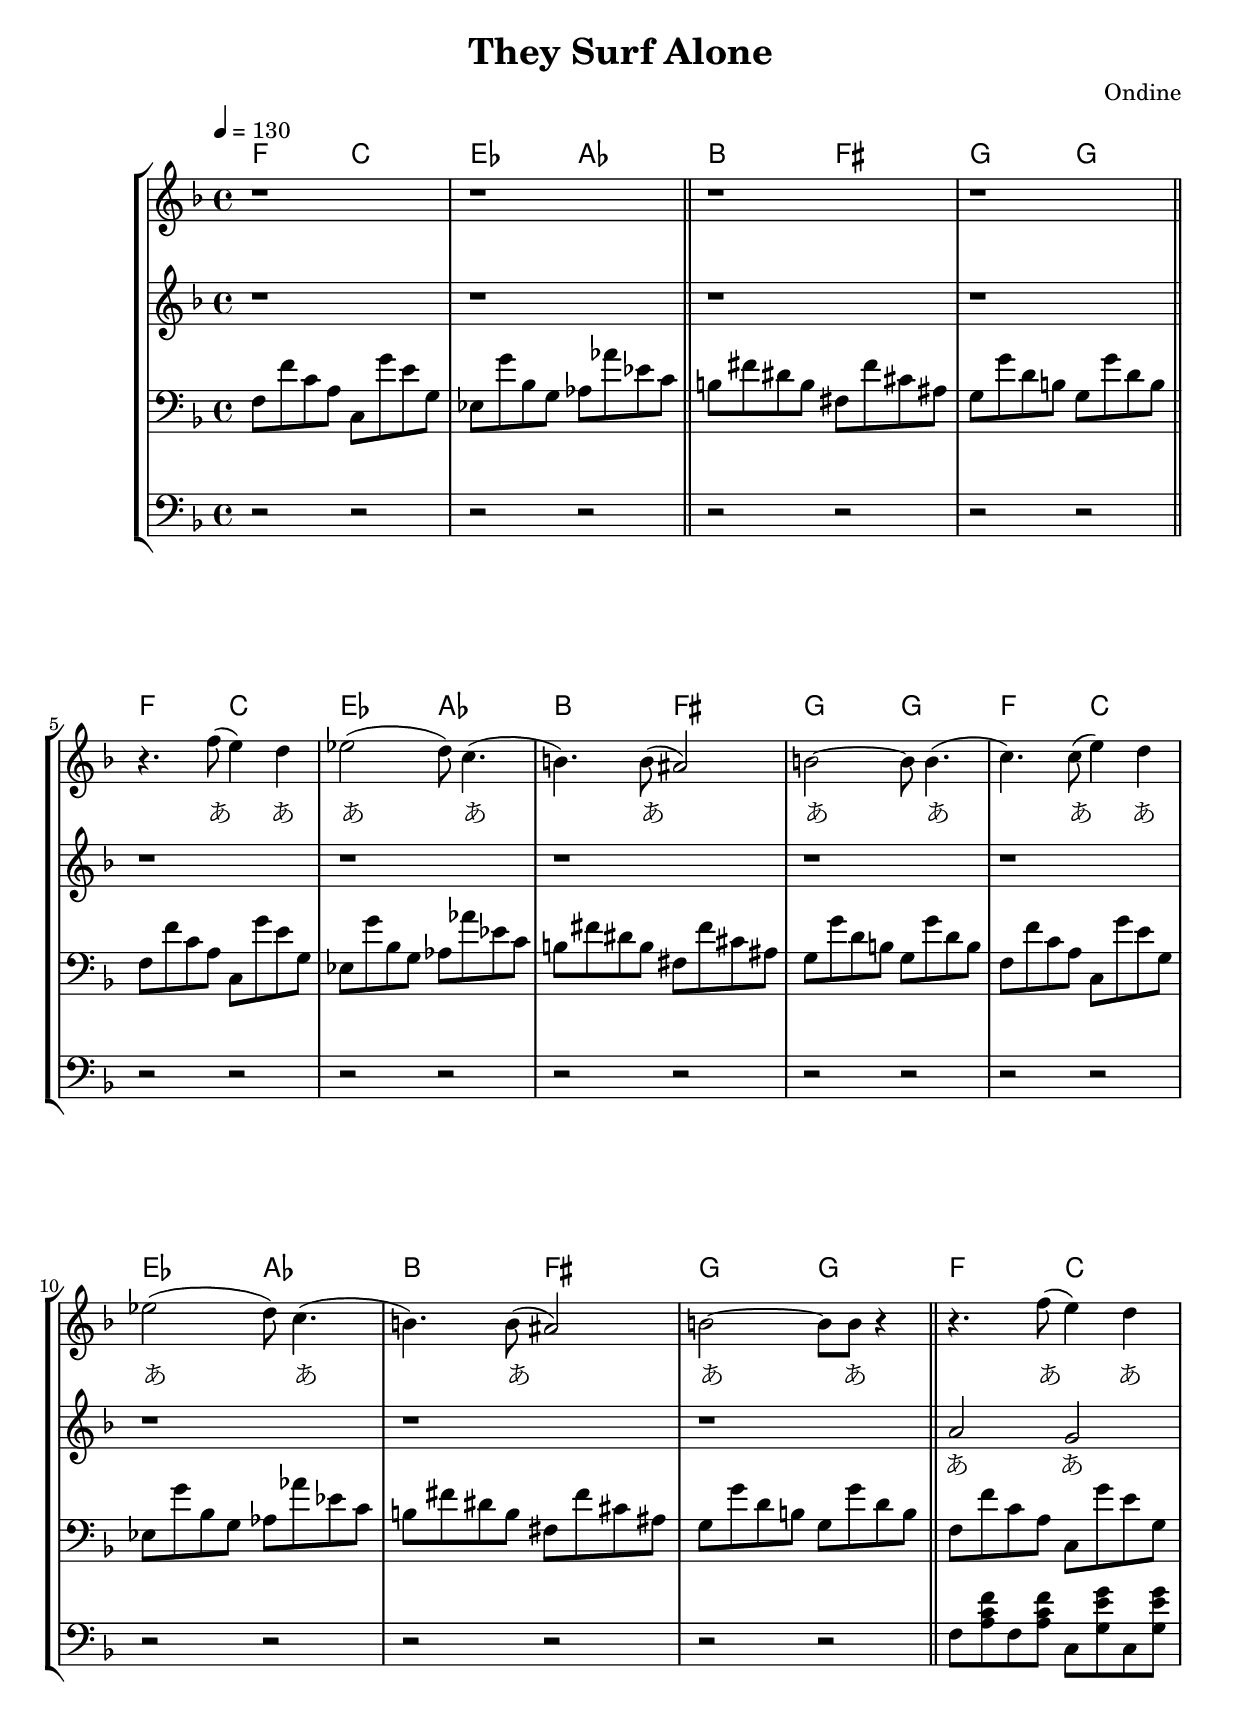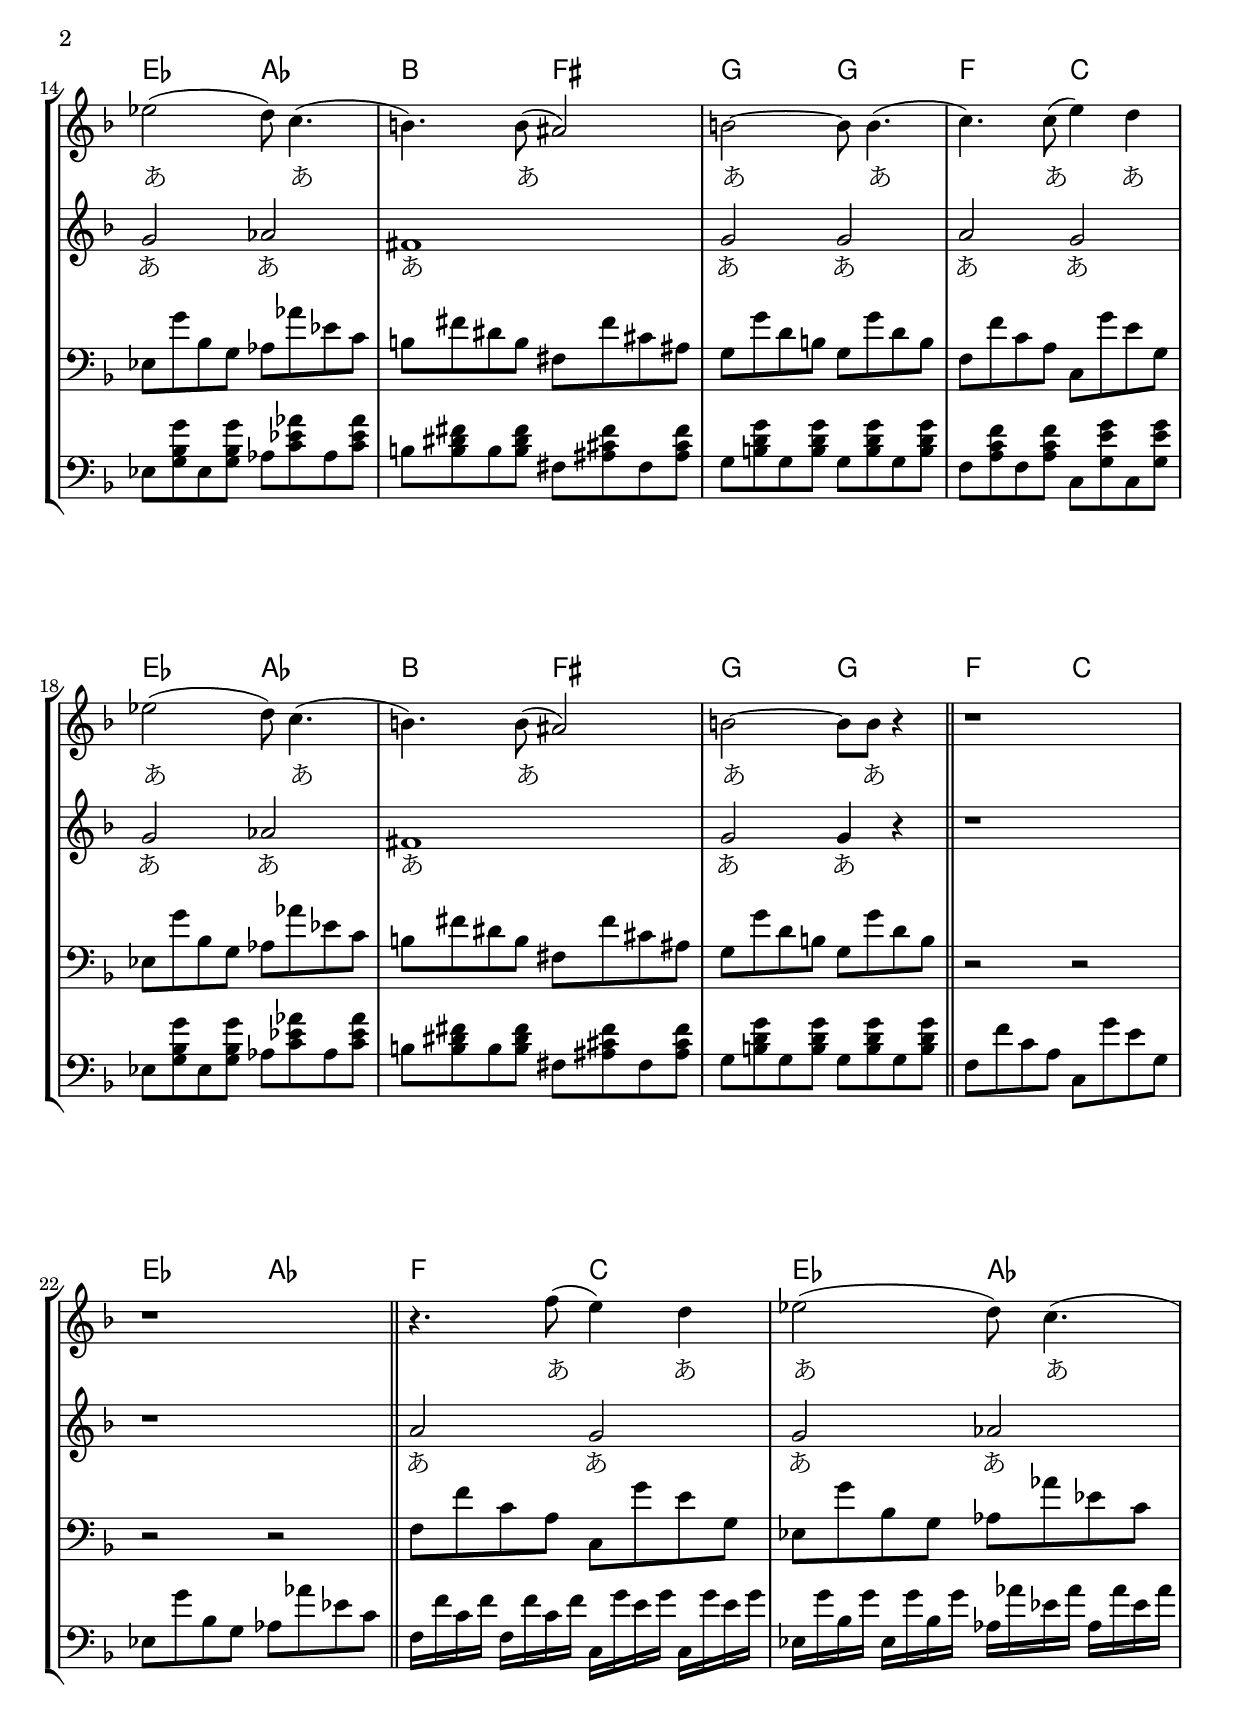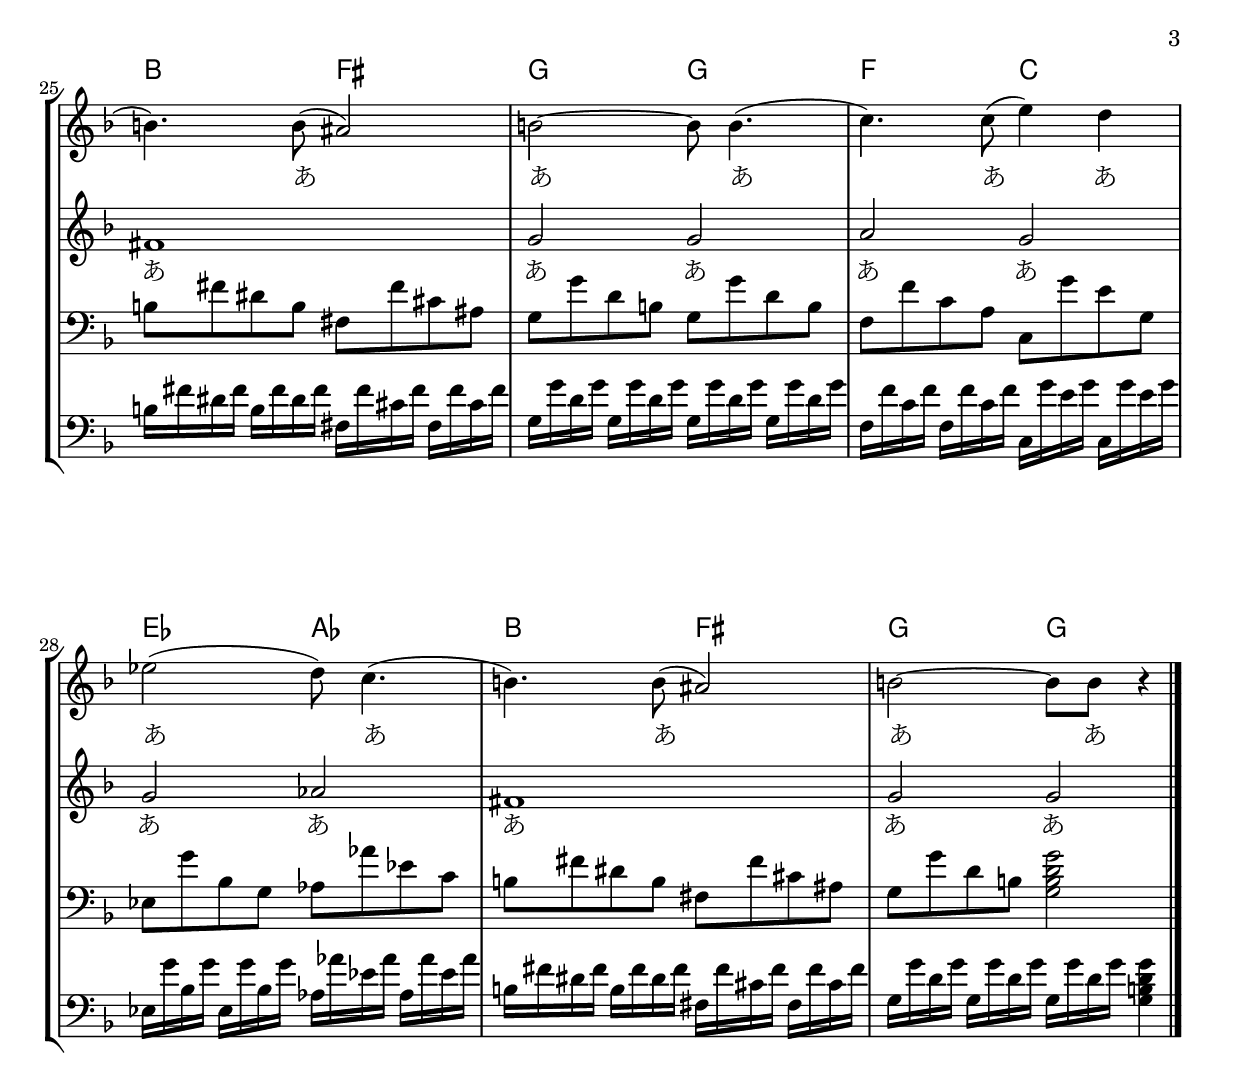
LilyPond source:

\version "2.12.1"

\header {
	title = \markup {"They Surf Alone"}
	composer = \markup \center-column {Ondine}
}

harmony = \chordmode {
	f2 c es as 

	b fis g g 

	f c es as b fis g g f c es as b fis g g 

	f c es as b fis g g f c es as b fis g g 

	f c es as 

	f c es as b fis g g f c es as b fis g g 
}

melody = {
	\key f \major
	\tempo 4 = 130
	r1 | r1   
	r1 | r1   
	\set Staff.midiInstrument = #"Honky-tonk"
	r4. f''8  (e''4)  d''4 
	es''2  (d''8)  c''4. 
	(b'4.)  b'8  (ais'2) 
	b'2~b'8  b'4. 
	(c''4.)  c''8  (e''4)  d''4 
	es''2  (d''8)  c''4. 
	(b'4.)  b'8  (ais'2) 
	b'2~b'8  b'8  	r4 	\set Staff.midiInstrument = #"Honky-tonk"
	r4. f''8  (e''4)  d''4 
	es''2  (d''8)  c''4. 
	(b'4.)  b'8  (ais'2) 
	b'2~b'8  b'4. 
	(c''4.)  c''8  (e''4)  d''4 
	es''2  (d''8)  c''4. 
	(b'4.)  b'8  (ais'2) 
	b'2~b'8  b'8  	r4 	r1 | r1   
	\set Staff.midiInstrument = #"Honky-tonk"
	r4. f''8  (e''4)  d''4 
	es''2  (d''8)  c''4. 
	(b'4.)  b'8  (ais'2) 
	b'2~b'8  b'4. 
	(c''4.)  c''8  (e''4)  d''4 
	es''2  (d''8)  c''4. 
	(b'4.)  b'8  (ais'2) 
	b'2~b'8  b'8  	r4 	\bar "|."
}

words = \lyricmode {
	
	
	あ  あ  あ  あ  あ  あ  あ  あ  あ  あ  あ  あ  あ  あ  
	あ  あ  あ  あ  あ  あ  あ  あ  あ  あ  あ  あ  あ  あ  
	
	あ  あ  あ  あ  あ  あ  あ  あ  あ  あ  あ  あ  あ  あ  
}

secondmelody = {
	\key f \major
	\tempo 4 = 130
	r1 | r1   
	r1 | r1   
	r1 | r1 | r1 | r1 | r1 | r1 | r1 | r1   
	\set Staff.midiInstrument = #"Honky-tonk"
	 a'2  g'2 
	g'2  as'2 
	fis'1 
	g'2  g'2 
	a'2  g'2 
	g'2  as'2 
	fis'1 
	g'2  g'4  	r4 	r1 | r1   
	\set Staff.midiInstrument = #"Honky-tonk"
	 a'2  g'2 
	g'2  as'2 
	fis'1 
	g'2  g'2 
	a'2  g'2 
	g'2  as'2 
	fis'1 
	g'2  g'2
	\bar "|."
}

secondwords = \lyricmode {
	
	
	
	あ  あ  あ  あ  あ  あ  あ  あ  あ  あ  あ  あ  あ  あ  
	
	あ  あ  あ  あ  あ  あ  あ  あ  あ  あ  あ  あ  あ  あ  
}

tempochange = {
	\tempo 4 = 130
	r1 | r1 \bar "||"
	\tempo 4 = 130
	r1 | r1 \bar "||"
	\tempo 4 = 130
	r1 | r1 | r1 | r1 | r1 | r1 | r1 | r1 \bar "||"
	\tempo 4 = 130
	r1 | r1 | r1 | r1 | r1 | r1 | r1 | r1 \bar "||"
	\tempo 4 = 130
	r1 | r1 \bar "||"
	\tempo 4 = 130
	r1 | r1 | r1 | r1 | r1 | r1 | r1 | r1 \bar "|."
}

mainacc = {
	\clef bass
	\set Staff.midiInstrument = #"Electric Bass (finger)"
	\key f \major
	\tempo 4 = 130
	f8 f' c' a
	c8 g' e' g
	es8 g' bes g
	as8 as' es' c'
	\bar "||"

	\set Staff.midiInstrument = #"Electric Bass (finger)"
	b8 fis' dis' b
	fis8 fis' cis' ais
	g8 g' d' b
	g8 g' d' b
	\bar "||"

	\set Staff.midiInstrument = #"Electric Bass (finger)"
	f8 f' c' a
	c8 g' e' g
	es8 g' bes g
	as8 as' es' c'
	b8 fis' dis' b
	fis8 fis' cis' ais
	g8 g' d' b
	g8 g' d' b
	f8 f' c' a
	c8 g' e' g
	es8 g' bes g
	as8 as' es' c'
	b8 fis' dis' b
	fis8 fis' cis' ais
	g8 g' d' b
	g8 g' d' b
	\bar "||"

	\set Staff.midiInstrument = #"Electric Bass (finger)"
	f8 f' c' a
	c8 g' e' g
	es8 g' bes g
	as8 as' es' c'
	b8 fis' dis' b
	fis8 fis' cis' ais
	g8 g' d' b
	g8 g' d' b
	f8 f' c' a
	c8 g' e' g
	es8 g' bes g
	as8 as' es' c'
	b8 fis' dis' b
	fis8 fis' cis' ais
	g8 g' d' b
	g8 g' d' b
	\bar "||"

	\set Staff.midiInstrument = #"Acoustic grand"
	r2
	r2
	r2
	r2
	\bar "||"

	\set Staff.midiInstrument = #"Electric Bass (finger)"
	f8 f' c' a
	c8 g' e' g
	es8 g' bes g
	as8 as' es' c'
	b8 fis' dis' b
	fis8 fis' cis' ais
	g8 g' d' b
	g8 g' d' b
	f8 f' c' a
	c8 g' e' g
	es8 g' bes g
	as8 as' es' c'
	b8 fis' dis' b
	fis8 fis' cis' ais
	g8 g' d' b
	<g b d' g'>2
	\bar "|."
}

subacc = {
	\clef bass
	\set Staff.midiInstrument = #"Acoustic grand"
	\key f \major
	\tempo 4 = 130
	r2
	r2
	r2
	r2
	\bar "||"

	\set Staff.midiInstrument = #"Acoustic grand"
	r2
	r2
	r2
	r2
	\bar "||"

	\set Staff.midiInstrument = #"Acoustic grand"
	r2
	r2
	r2
	r2
	r2
	r2
	r2
	r2
	r2
	r2
	r2
	r2
	r2
	r2
	r2
	r2
	\bar "||"

	\set Staff.midiInstrument = #"Electric Bass (finger)"
	f8 <a c' f'> f <a c' f'>
	c8 <g e' g'> c <g e' g'>
	es8 <g bes g'> es <g bes g'>
	as8 <c' es' as'> as <c' es' as'>
	b8 <b dis' fis'> b <b dis' fis'>
	fis8 <ais cis' fis'> fis <ais cis' fis'>
	g8 <b d' g'> g <b d' g'>
	g8 <b d' g'> g <b d' g'>
	f8 <a c' f'> f <a c' f'>
	c8 <g e' g'> c <g e' g'>
	es8 <g bes g'> es <g bes g'>
	as8 <c' es' as'> as <c' es' as'>
	b8 <b dis' fis'> b <b dis' fis'>
	fis8 <ais cis' fis'> fis <ais cis' fis'>
	g8 <b d' g'> g <b d' g'>
	g8 <b d' g'> g <b d' g'>
	\bar "||"

	\set Staff.midiInstrument = #"Electric Bass (finger)"
	f8 f' c' a
	c8 g' e' g
	es8 g' bes g
	as8 as' es' c'
	\bar "||"

	\set Staff.midiInstrument = #"Electric Bass (finger)"
	f16 f' c' f' f f' c' f'
	c16 g' e' g' c g' e' g'
	es16 g' bes g' es g' bes g'
	as16 as' es' as' as as' es' as'
	b16 fis' dis' fis' b fis' dis' fis'
	fis16 fis' cis' fis' fis fis' cis' fis'
	g16 g' d' g' g g' d' g'
	g16 g' d' g' g g' d' g'
	f16 f' c' f' f f' c' f'
	c16 g' e' g' c g' e' g'
	es16 g' bes g' es g' bes g'
	as16 as' es' as' as as' es' as'
	b16 fis' dis' fis' b fis' dis' fis'
	fis16 fis' cis' fis' fis fis' cis' fis'
	g16 g' d' g' g g' d' g'
	g16 g' d' g' <g b d' g'>4
	\bar "|."
}

percA = {
	\drummode {
	r1 |r1 \bar "||"
	r1  |r2 r8 hho4 hho8  \bar "||"
	r1  |r1  |r1  |r1  |r1  |r1  |r1  |r2 r8 hho4 hho8  \bar "||"
	r1  |r1  |r1  |r1  |r1  |r1  |r1  |r2 r8 hho4 hho8  \bar "||"
	r1 |r1 \bar "||"
	r1  |r1  |r1  |r1  |r1  |r1  |r1  |r2 r8 hho4 hho8  \bar "|."
	}
}

percB = {
	\drummode {
	r1 |r1 \bar "||"
	r4. hhp2 hhp8  |hhp4 hhp4 hhp4 hhp4  \bar "||"
	r4. hhp2 hhp8  |r4. hhp2 hhp8  |r4. hhp2 hhp8  |r4. hhp2 hhp8  |r4. hhp2 hhp8  |r4. hhp2 hhp8  |r4. hhp2 hhp8  |hhp4 hhp4 hhp4 hhp4  \bar "||"
	r4. hhp2 hhp8  |r4. hhp2 hhp8  |r4. hhp2 hhp8  |r4. hhp2 hhp8  |r4. hhp2 hhp8  |r4. hhp2 hhp8  |r4. hhp2 hhp8  |hhp4 hhp4 hhp4 hhp4  \bar "||"
	r1 |r1 \bar "||"
	r4. hhp2 hhp8  |r4. hhp2 hhp8  |r4. hhp2 hhp8  |r4. hhp2 hhp8  |r4. hhp2 hhp8  |r4. hhp2 hhp8  |r4. hhp2 hhp8  |hhp4 hhp4 hhp4 hhp4  \bar "|."
	}
}

percC = {
	\drummode {
	r1 |r1 \bar "||"
	hh4 hh4 hh4 hh4  |r4. hh2 r8  \bar "||"
	hh4 hh4 hh4 hh4  |hh4 hh4 hh4 hh4  |hh4 hh4 hh4 hh4  |hh4 hh4 hh4 hh4  |hh4 hh4 hh4 hh4  |hh4 hh4 hh4 hh4  |hh4 hh4 hh4 hh4  |r4. hh2 r8  \bar "||"
	hh4 hh4 hh4 hh4  |hh4 hh4 hh4 hh4  |hh4 hh4 hh4 hh4  |hh4 hh4 hh4 hh4  |hh4 hh4 hh4 hh4  |hh4 hh4 hh4 hh4  |hh4 hh4 hh4 hh4  |r4. hh2 r8  \bar "||"
	r1 |r1 \bar "||"
	hh4 hh4 hh4 hh4  |hh4 hh4 hh4 hh4  |hh4 hh4 hh4 hh4  |hh4 hh4 hh4 hh4  |hh4 hh4 hh4 hh4  |hh4 hh4 hh4 hh4  |hh4 hh4 hh4 hh4  |r4. hh2 r8  \bar "|."
	}
}

percD = {
	\drummode {
	r1 |r1 \bar "||"
	bd2. r8 bd8  |bd8. bd4. r16 bd4 bd8  \bar "||"
	bd2. r8 bd8  |bd8. bd8. bd2 bd8  |bd2. r8 bd8  |bd8. bd8. bd2 bd8  |bd2. r8 bd8  |bd8. bd8. bd2 bd8  |bd2. r8 bd8  |bd8. bd4. r16 bd4 bd8  \bar "||"
	bd2. r8 bd8  |bd8. bd8. bd2 bd8  |bd2. r8 bd8  |bd8. bd8. bd2 bd8  |bd2. r8 bd8  |bd8. bd8. bd2 bd8  |bd2. r8 bd8  |bd8. bd4. r16 bd4 bd8  \bar "||"
	r1 |r1 \bar "||"
	bd2. r8 bd8  |bd8. bd8. bd2 bd8  |bd2. r8 bd8  |bd8. bd8. bd2 bd8  |bd2. r8 bd8  |bd8. bd8. bd2 bd8  |bd2. r8 bd8  |bd8. bd4. r16 bd4 bd8  \bar "|."
	}
}

percE = {
	\drummode {
	r1 |r1 \bar "||"
	r1 | r1 \bar "||"
	r1 | r1 | r1 | r1 | r1 | r1 | r1 | r1 \bar "||"
	r1 | r1 | r1 | r1 | r1 | r1 | r1 | r1 \bar "||"
	r1 |r1 \bar "||"
	r1 | r1 | r1 | r1 | r1 | r1 | r1 | r1 \bar "|."
	}
}

\score {
	<<
		\new StaffGroup <<
			\new ChordNames {\harmony}
			\new Voice = "melody" {\melody}
			\new Lyrics \lyricsto "melody" \words
			\new Voice = "secondmelody" {\secondmelody}
			\new Lyrics \lyricsto "secondmelody" \secondwords
			\new Staff = "mainacc" {\mainacc}
			\new Staff = "subacc" {\subacc}
		>>
	>>
	\layout { }
}
